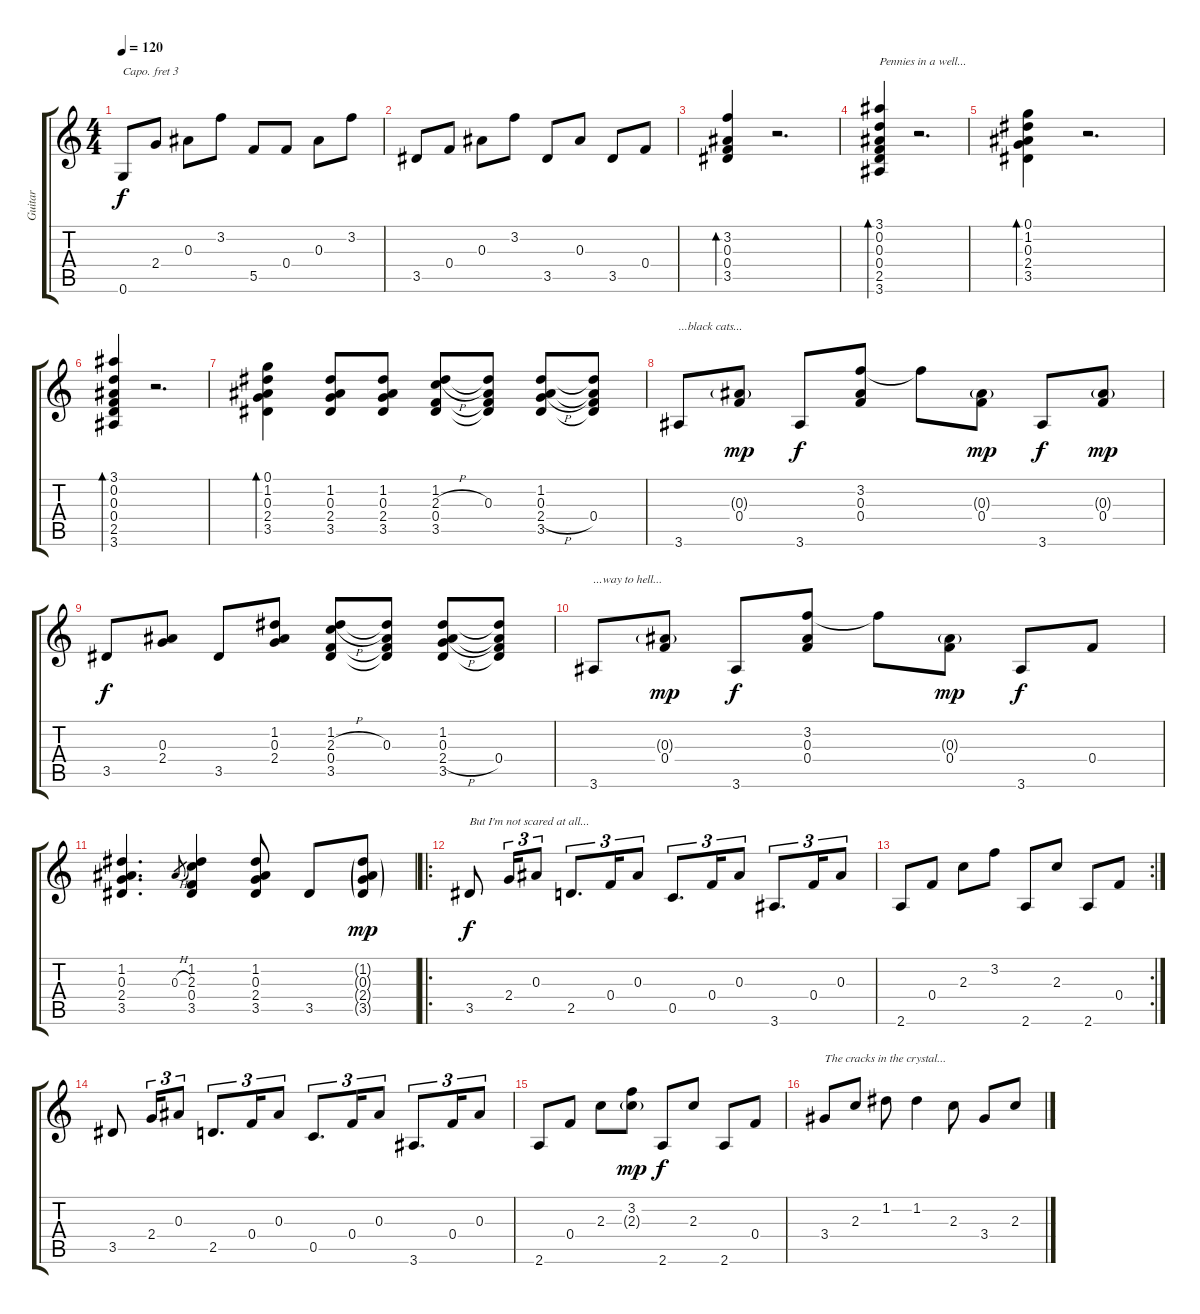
\track ("Guitar" "Guitar") {instrument acousticguitarsteel}
\staff {score tabs}
\capo 3
\tuning (E4 B3 G3 D3 A2 E2) {hide}
\ts (4 4)
\tempo 120
\clef g2
\ks c
0.6.8{dy f} 2.4.8 0.3.8 3.2.8 5.5.8 0.4.8 0.3.8 3.2.8 |
3.5.8 0.4.8 0.3.8 3.2.8 3.5.8 0.3.8 3.5.8 0.4.8 |
(3.2 0.3 0.4 3.5).4{bd 240} r.2{d} |
(3.1 0.2 0.3 0.4 2.5 3.6).4{bd 240 txt "Pennies in a well..."} r.2{d} |
(0.1 1.2 0.3 2.4 3.5).4{bd 240} r.2{d} |
(3.1 0.2 0.3 0.4 2.5 3.6).4{bd 240} r.2{d} |
(0.1 1.2 0.3 2.4 3.5).4{bd 120} (1.2 0.3 2.4 3.5).8 (1.2 0.3 2.4 3.5).8 (1.2 2.3{h} 0.4 3.5).8 (1.2{t} 0.3 0.4{t} 3.5{t}).8 (1.2 0.3 2.4{h} 3.5).8 (1.2{t} 0.3{t} 0.4 3.5{t}).8 |
3.6.8{txt "...black cats..."} (0.3{g} 0.4).8{dy mp} 3.6.8{dy f} (3.2 0.3 0.4).8 3.2{t}.8 (0.3{g} 0.4).8{dy mp} 3.6.8{dy f} (0.3{g} 0.4).8{dy mp} |
3.5.8{dy f} (0.3 2.4).8 3.5.8 (1.2 0.3 2.4).8 (1.2 2.3{h} 0.4 3.5).8 (1.2{t} 0.3 0.4{t} 3.5{t}).8 (1.2 0.3 2.4{h} 3.5).8 (1.2{t} 0.3{t} 0.4 3.5{t}).8 |
3.6.8{txt "...way to hell..."} (0.3{g} 0.4).8{dy mp} 3.6.8{dy f} (3.2 0.3 0.4).8 3.2{t}.8 (0.3{g} 0.4).8{dy mp} 3.6.8{dy f} 0.4.8 |
(1.2 0.3 2.4 3.5).4{d} 0.3{h}.8{gr} (1.2 2.3 0.4 3.5).4 (1.2 0.3 2.4 3.5).8 3.5.8 (1.2{g} 0.3{g} 2.4{g} 3.5{g}).8{dy mp} |
\ro
3.5.8{txt "But I'm not scared at all..." dy f} 2.4.16{tu (3 2)} 0.3.8{tu (3 2)} 2.5.8{d tu (3 2)} 0.4.16{tu (3 2)} 0.3.8{tu (3 2)} 0.5.8{d tu (3 2)} 0.4.16{tu (3 2)} 0.3.8{tu (3 2)} 3.6.8{d tu (3 2)} 0.4.16{tu (3 2)} 0.3.8{tu (3 2)} |
\rc 2
2.6.8 0.4.8 2.3.8 3.2.8 2.6.8 2.3.8 2.6.8 0.4.8 |
3.5.8 2.4.16{tu (3 2)} 0.3.8{tu (3 2)} 2.5.8{d tu (3 2)} 0.4.16{tu (3 2)} 0.3.8{tu (3 2)} 0.5.8{d tu (3 2)} 0.4.16{tu (3 2)} 0.3.8{tu (3 2)} 3.6.8{d tu (3 2)} 0.4.16{tu (3 2)} 0.3.8{tu (3 2)} |
2.6.8 0.4.8 2.3.8 (3.2 2.3{g}).8{dy mp} 2.6.8{dy f} 2.3.8 2.6.8 0.4.8 |
3.4.8{txt "The cracks in the crystal..."} 2.3.8 1.2.8 1.2.4 2.3.8 3.4.8 2.3.8
